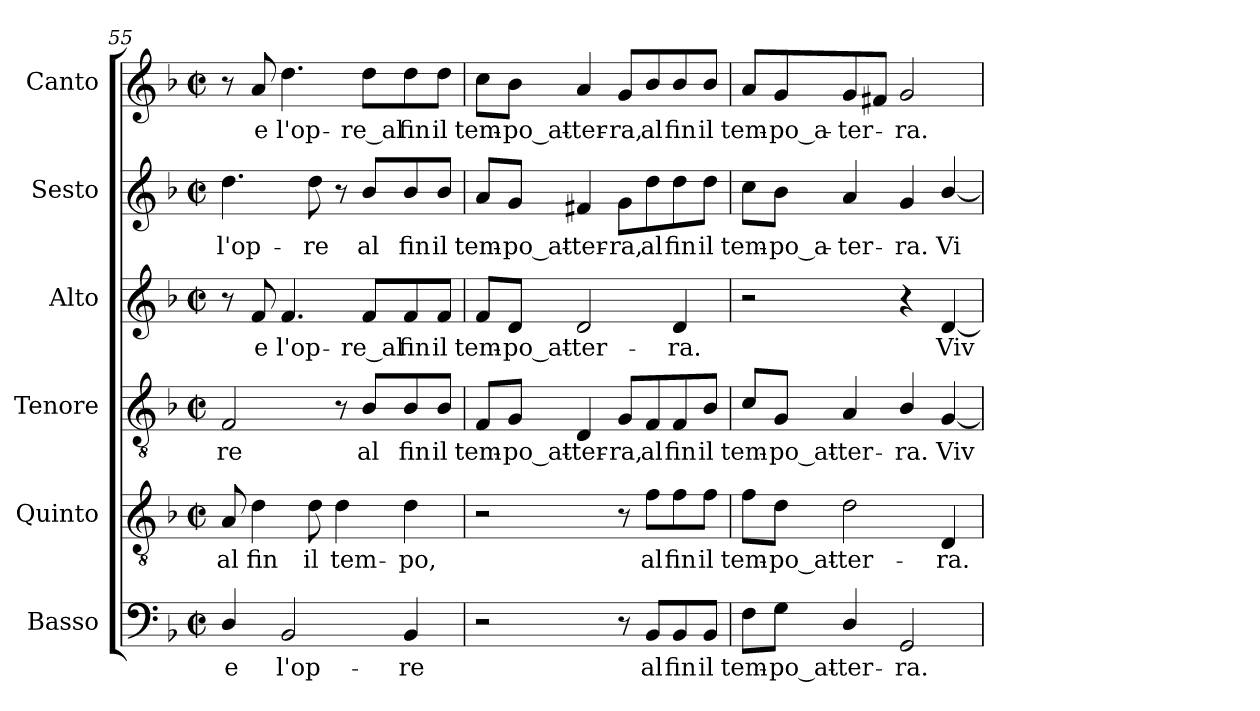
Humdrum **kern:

**kern	**text	**kern	**text	**kern	**text	**kern	**text	**kern	**text	**kern	**text
*part6	*part6	*part5	*part5	*part4	*part4	*part3	*part3	*part2	*part2	*part1	*part1
*staff6	*staff6	*staff5	*staff5	*staff4	*staff4	*staff3	*staff3	*staff2	*staff2	*staff1	*staff1
*I"Basso	*	*I"Quinto	*	*I"Tenore	*	*I"Alto	*	*I"Sesto	*	*I"Canto	*
*I'B.	*	*I'T.	*	*I'T.	*	*I'A.	*	*I'S.	*	*	*
*clefF4	*	*clefGv2	*	*clefGv2	*	*clefG2	*	*clefG2	*	*clefG2	*
*	*	*ITrd7c12	*	*ITrd7c12	*	*	*	*	*	*	*
*k[b-]	*	*k[b-]	*	*k[b-]	*	*k[b-]	*	*k[b-]	*	*k[b-]	*
*F:	*	*F:	*	*F:	*	*F:	*	*F:	*	*F:	*
*M2/2	*	*M2/2	*	*M2/2	*	*M2/2	*	*M2/2	*	*M2/2	*
*met(c|)	*	*met(c|)	*	*met(c|)	*	*met(c|)	*	*met(c|)	*	*met(c|)	*
=55	=55	=55	=55	=55	=55	=55	=55	=55	=55	=55	=55
!	!LO:LY:b:color=#000000	!	!	!	!	!	!	!	!	!	!
!	!	!	!LO:LY:b:color=#000000	!	!	!	!	!	!	!	!
!	!	!	!	!	!LO:LY:b:color=#000000	!	!	!	!	!	!
!	!	!	!	!	!	!	!	!	!LO:LY:b:color=#000000	!	!
4Di/	e	8AAi/	al	2FFi/	-re	8r	.	4.ddi\	l'op-	8r	.
!	!	!	!LO:LY:b:color=#000000	!	!	!	!	!	!	!	!
!	!	!	!	!	!	!	!LO:LY:b:color=#000000	!	!	!	!
!	!	!	!	!	!	!	!	!	!	!	!LO:LY:b:color=#000000
.	.	4Di\	fin	.	.	8fi/	e	.	.	8ai/	e
!	!LO:LY:b:color=#000000	!	!	!	!	!	!	!	!	!	!
!	!	!	!	!	!	!	!LO:LY:b:color=#000000	!	!	!	!
!	!	!	!	!	!	!	!	!	!	!	!LO:LY:b:color=#000000
2BB-i/	l'op-	.	.	.	.	4.fi/	l'op-	.	.	4.ddi\	l'op-
!	!	!	!LO:LY:b:color=#000000	!	!	!	!	!	!	!	!
!	!	!	!	!	!	!	!	!	!LO:LY:b:color=#000000	!	!
.	.	8Di\	il	.	.	.	.	8ddi\	-re	.	.
!	!	!	!LO:LY:b:color=#000000	!	!	!	!	!	!	!	!
.	.	4Di\	tem-	8r	.	.	.	8r	.	.	.
!	!	!	!	!	!LO:LY:b:color=#000000	!	!	!	!	!	!
!	!	!	!	!	!	!	!LO:LY:b:color=#000000	!	!	!	!
!	!	!	!	!	!	!	!	!	!LO:LY:b:color=#000000	!	!
!	!	!	!	!	!	!	!	!	!	!	!LO:LY:b:color=#000000
.	.	.	.	8BB-i/L	al	8fi/L	-re_al	8b-i/L	al	8ddi\L	-re_al
!	!LO:LY:b:color=#000000	!	!	!	!	!	!	!	!	!	!
!	!	!	!LO:LY:b:color=#000000	!	!	!	!	!	!	!	!
!	!	!	!	!	!LO:LY:b:color=#000000	!	!	!	!	!	!
!	!	!	!	!	!	!	!LO:LY:b:color=#000000	!	!	!	!
!	!	!	!	!	!	!	!	!	!LO:LY:b:color=#000000	!	!
!	!	!	!	!	!	!	!	!	!	!	!LO:LY:b:color=#000000
4BB-i/	-re	4Di\	-po,	8BB-i/	fin	8fi/	fin	8b-i/	fin	8ddi\	fin
!	!	!	!	!	!LO:LY:b:color=#000000	!	!	!	!	!	!
!	!	!	!	!	!	!	!LO:LY:b:color=#000000	!	!	!	!
!	!	!	!	!	!	!	!	!	!LO:LY:b:color=#000000	!	!
!	!	!	!	!	!	!	!	!	!	!	!LO:LY:b:color=#000000
.	.	.	.	8BB-i/J	il	8fi/J	il	8b-i/J	il	8ddi\J	il
=56	=56	=56	=56	=56	=56	=56	=56	=56	=56	=56	=56
!	!	!	!	!	!LO:LY:b:color=#000000	!	!	!	!	!	!
!	!	!	!	!	!	!	!LO:LY:b:color=#000000	!	!	!	!
!	!	!	!	!	!	!	!	!	!LO:LY:b:color=#000000	!	!
!	!	!	!	!	!	!	!	!	!	!	!LO:LY:b:color=#000000
2r	.	2r	.	8FFi/L	tem-	8fi/L	tem-	8ai/L	tem-	8cci\L	tem-
!	!	!	!	!	!LO:LY:b:color=#000000	!	!	!	!	!	!
!	!	!	!	!	!	!	!LO:LY:b:color=#000000	!	!	!	!
!	!	!	!	!	!	!	!	!	!LO:LY:b:color=#000000	!	!
!	!	!	!	!	!	!	!	!	!	!	!LO:LY:b:color=#000000
.	.	.	.	8GGi/J	-po_at-	8di/J	-po_at-	8gi/J	-po_at-	8b-i\J	-po_at-
!	!	!	!	!	!LO:LY:b:color=#000000	!	!	!	!	!	!
!	!	!	!	!	!	!	!LO:LY:b:color=#000000	!	!	!	!
!	!	!	!	!	!	!	!	!	!LO:LY:b:color=#000000	!	!
!	!	!	!	!	!	!	!	!	!	!	!LO:LY:b:color=#000000
.	.	.	.	4DDi/	-ter-	2di/	-ter-	4f#Xi/	-ter-	4ai/	-ter-
!	!	!	!	!	!LO:LY:b:color=#000000	!	!	!	!	!	!
!	!	!	!	!	!	!	!	!	!LO:LY:b:color=#000000	!	!
!	!	!	!	!	!	!	!	!	!	!	!LO:LY:b:color=#000000
8r	.	8r	.	8GGi/L	-ra,	.	.	8gi\L	-ra,	8gi/L	-ra,
!	!LO:LY:b:color=#000000	!	!	!	!	!	!	!	!	!	!
!	!	!	!LO:LY:b:color=#000000	!	!	!	!	!	!	!	!
!	!	!	!	!	!LO:LY:b:color=#000000	!	!	!	!	!	!
!	!	!	!	!	!	!	!	!	!LO:LY:b:color=#000000	!	!
!	!	!	!	!	!	!	!	!	!	!	!LO:LY:b:color=#000000
8BB-i/L	al	8Fi\L	al	8FFi/	al	.	.	8ddi\	al	8b-i/	al
!	!LO:LY:b:color=#000000	!	!	!	!	!	!	!	!	!	!
!	!	!	!LO:LY:b:color=#000000	!	!	!	!	!	!	!	!
!	!	!	!	!	!LO:LY:b:color=#000000	!	!	!	!	!	!
!	!	!	!	!	!	!	!LO:LY:b:color=#000000	!	!	!	!
!	!	!	!	!	!	!	!	!	!LO:LY:b:color=#000000	!	!
!	!	!	!	!	!	!	!	!	!	!	!LO:LY:b:color=#000000
8BB-i/	fin	8Fi\	fin	8FFi/	fin	4di/	-ra.	8ddi\	fin	8b-i/	fin
!	!LO:LY:b:color=#000000	!	!	!	!	!	!	!	!	!	!
!	!	!	!LO:LY:b:color=#000000	!	!	!	!	!	!	!	!
!	!	!	!	!	!LO:LY:b:color=#000000	!	!	!	!	!	!
!	!	!	!	!	!	!	!	!	!LO:LY:b:color=#000000	!	!
!	!	!	!	!	!	!	!	!	!	!	!LO:LY:b:color=#000000
8BB-i/J	il	8Fi\J	il	8BB-i/J	il	.	.	8ddi\J	il	8b-i/J	il
=57	=57	=57	=57	=57	=57	=57	=57	=57	=57	=57	=57
!	!LO:LY:b:color=#000000	!	!	!	!	!	!	!	!	!	!
!	!	!	!LO:LY:b:color=#000000	!	!	!	!	!	!	!	!
!	!	!	!	!	!LO:LY:b:color=#000000	!	!	!	!	!	!
!	!	!	!	!	!	!	!	!	!LO:LY:b:color=#000000	!	!
!	!	!	!	!	!	!	!	!	!	!	!LO:LY:b:color=#000000
8Fi\L	tem-	8Fi\L	tem-	8Ci/L	tem-	2r	.	8cci\L	tem-	8ai/L	tem-
!	!LO:LY:b:color=#000000	!	!	!	!	!	!	!	!	!	!
!	!	!	!LO:LY:b:color=#000000	!	!	!	!	!	!	!	!
!	!	!	!	!	!LO:LY:b:color=#000000	!	!	!	!	!	!
!	!	!	!	!	!	!	!	!	!LO:LY:b:color=#000000	!	!
!	!	!	!	!	!	!	!	!	!	!	!LO:LY:b:color=#000000
8Gi\J	-po_at-	8Di\J	-po_at-	8GGi/J	-po_at-	.	.	8b-i\J	-po_a-	8gi/	-po_a-
!	!LO:LY:b:color=#000000	!	!	!	!	!	!	!	!	!	!
!	!	!	!LO:LY:b:color=#000000	!	!	!	!	!	!	!	!
!	!	!	!	!	!LO:LY:b:color=#000000	!	!	!	!	!	!
!	!	!	!	!	!	!	!	!	!LO:LY:b:color=#000000	!	!
!	!	!	!	!	!	!	!	!	!	!	!LO:LY:b:color=#000000
4Di/	-ter-	2Di\	-ter-	4AAi/	-ter-	.	.	4ai/	-ter-	8gi/	-ter-
.	.	.	.	.	.	.	.	.	.	8f#Xi/J	.
!	!LO:LY:b:color=#000000	!	!	!	!	!	!	!	!	!	!
!	!	!	!	!	!LO:LY:b:color=#000000	!	!	!	!	!	!
!	!	!	!	!	!	!	!	!	!LO:LY:b:color=#000000	!	!
!	!	!	!	!	!	!	!	!	!	!	!LO:LY:b:color=#000000
2GGi/	-ra.	.	.	4BB-i/	-ra.	4r	.	4gi/	-ra.	2gi/	-ra.
!	!	!	!LO:LY:b:color=#000000	!	!	!	!	!	!	!	!
!	!	!	!	!	!LO:LY:b:color=#000000	!	!	!	!	!	!
!	!	!	!	!	!	!	!LO:LY:b:color=#000000	!	!	!	!
!	!	!	!	!	!	!	!	!	!LO:LY:b:color=#000000	!	!
.	.	4DDi/	-ra.	[4GGi/	Viv-	[4di/	Viv-	[4b-i/	Vi-	.	.
=	=	=	=	=	=	=	=	=	=	=	=
*-	*-	*-	*-	*-	*-	*-	*-	*-	*-	*-	*-
